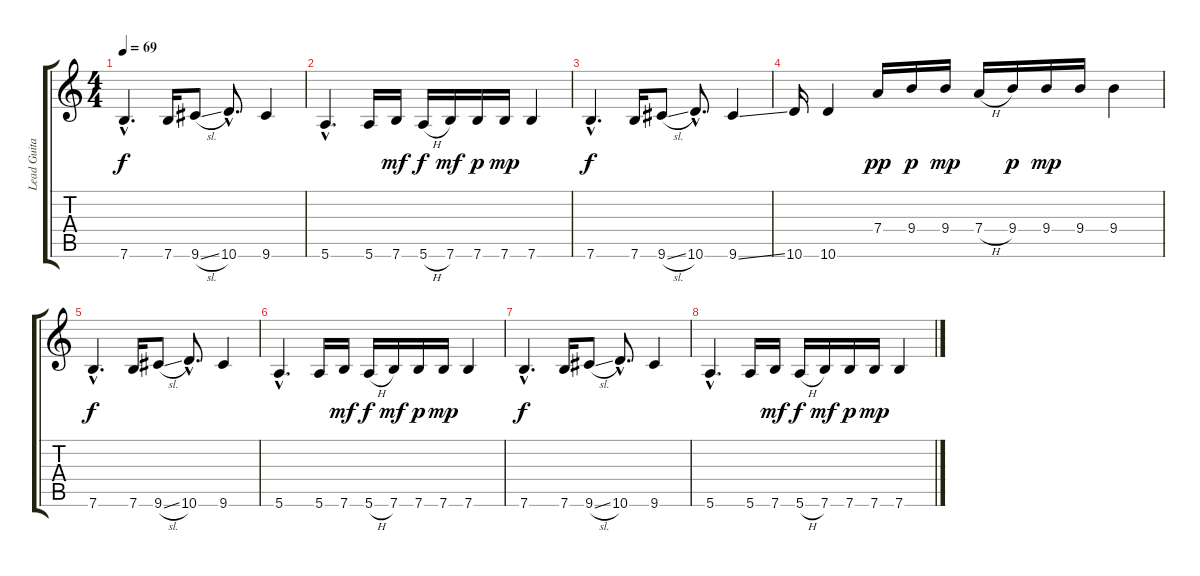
\track ("Lead Guitar" "Lead Guita") {instrument acousticguitarnylon}
\staff {score tabs}
\tuning (E4 B3 G3 D3 A2 E2) {hide}
\ts (4 4)
\tempo 69
\clef g2
\ks c
7.6{hac}.4{d dy f} 7.6.16 9.6{sl}.8 10.6{hac}.8{d} 9.6.4 |
5.6{hac}.4{d} 5.6.16 7.6.16{dy mf} 5.6{h}.16{dy f} 7.6.16{dy mf} 7.6.16{dy p} 7.6.16{dy mp} 7.6.4 |
7.6{hac}.4{d dy f} 7.6.16 9.6{sl}.8 10.6{hac}.8{d} 9.6{ss}.4 |
10.6.16 10.6.4 7.4.16{dy pp} 9.4.16{dy p} 9.4.16{dy mp} 7.4{h}.16 9.4.16{dy p} 9.4.16{dy mp} 9.4.16 9.4.4 |
7.6{hac}.4{d dy f} 7.6.16 9.6{sl}.8 10.6{hac}.8{d} 9.6.4 |
5.6{hac}.4{d} 5.6.16 7.6.16{dy mf} 5.6{h}.16{dy f} 7.6.16{dy mf} 7.6.16{dy p} 7.6.16{dy mp} 7.6.4 |
7.6{hac}.4{d dy f} 7.6.16 9.6{sl}.8 10.6{hac}.8{d} 9.6.4 |
5.6{hac}.4{d} 5.6.16 7.6.16{dy mf} 5.6{h}.16{dy f} 7.6.16{dy mf} 7.6.16{dy p} 7.6.16{dy mp} 7.6.4
